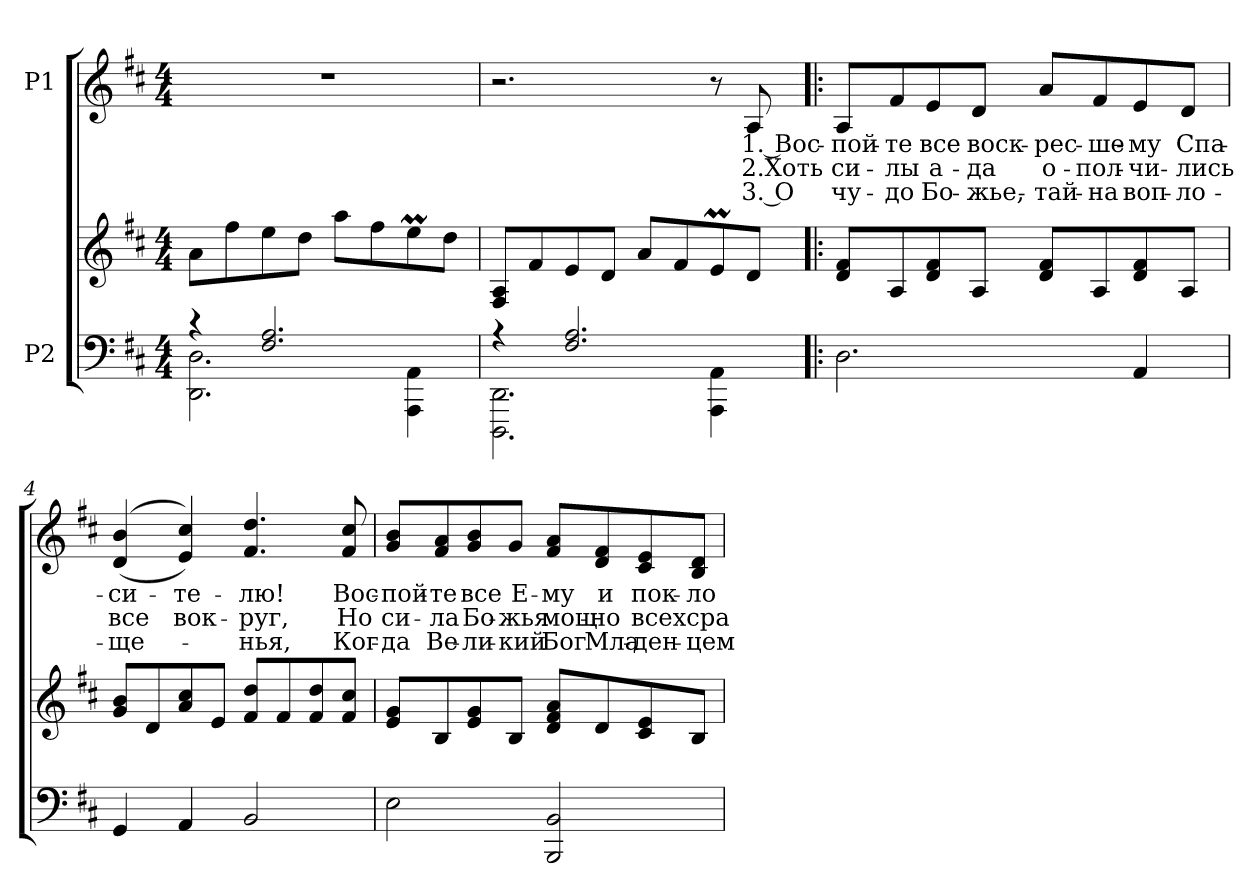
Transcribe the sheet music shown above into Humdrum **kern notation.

**kern	**kern	**kern	**text	**text	**text
*part2	*part2	*part1	*part1	*part1	*part1
*staff3	*staff2	*staff1	*staff1	*staff1	*staff1
*I"P2	*	*I"P1	*	*	*
!!LO:PB:g=z
*clefF4	*clefG2	*clefG2	*	*	*
*k[f#c#]	*k[f#c#]	*k[f#c#]	*	*	*
*D:	*D:	*D:	*	*	*
*M4/4	*M4/4	*M4/4	*	*	*
=1	=1	=1	=1	=1	=1
*^	*	*	*	*	*
4r	2.DDi\ 2.Di	8ai\L	1r	.	.	.
.	.	8ff#i\	.	.	.	.
2.F#i/ 2.Ai	.	8eei\	.	.	.	.
.	.	8ddi\J	.	.	.	.
.	.	8aai\L	.	.	.	.
.	.	8ff#i\	.	.	.	.
.	4AAAi\ 4AAi	8eeMi\	.	.	.	.
.	.	8ddi\J	.	.	.	.
=2	=2	=2	=2	=2	=2	=2
4r	2.DDDi\ 2.DDi	8F#i/ 8AiL	2.r	.	.	.
.	.	8f#i/	.	.	.	.
2.F#i/ 2.Ai	.	8ei/	.	.	.	.
.	.	8di/J	.	.	.	.
.	.	8ai/L	.	.	.	.
.	.	8f#i/	.	.	.	.
.	4AAAi\ 4AAi	8eMi/	8r	.	.	.
!	!	!	!	!LO:LY:b:color=#000000	!LO:LY:b:color=#000000	!LO:LY:b:color=#000000
.	.	8di/J	8Ai/	1. Вос-	2.Хоть	3. О
*v	*v	*	*	*	*	*
=3!|:	=3!|:	=3!|:	=3!|:	=3!|:	=3!|:
!	!	!	!LO:LY:b:color=#000000	!LO:LY:b:color=#000000	!LO:LY:b:color=#000000
2.Di\	8di/ 8f#iL	8Ai/L	-пой-	си-	чу-
!	!	!	!LO:LY:b:color=#000000	!LO:LY:b:color=#000000	!LO:LY:b:color=#000000
.	8Ai/	8f#i/	-те	-лы	-до
!	!	!	!LO:LY:b:color=#000000	!LO:LY:b:color=#000000	!LO:LY:b:color=#000000
.	8di/ 8f#i	8ei/	все	а-	Бо-
!	!	!	!LO:LY:b:color=#000000	!LO:LY:b:color=#000000	!LO:LY:b:color=#000000
.	8Ai/J	8di/J	воск-	-да	-жье,-
!	!	!	!LO:LY:b:color=#000000	!LO:LY:b:color=#000000	!LO:LY:b:color=#000000
.	8di/ 8f#iL	8ai/L	-рес-	о-	-тай-
!	!	!	!LO:LY:b:color=#000000	!LO:LY:b:color=#000000	!LO:LY:b:color=#000000
.	8Ai/	8f#i/	-ше-	-пол-	-на
!	!	!	!LO:LY:b:color=#000000	!LO:LY:b:color=#000000	!LO:LY:b:color=#000000
4AAi/	8di/ 8f#i	8ei/	-му	-чи-	воп-
!	!	!	!LO:LY:b:color=#000000	!LO:LY:b:color=#000000	!LO:LY:b:color=#000000
.	8Ai/J	8di/J	Спа-	-лись	-ло-
=4	=4	=4	=4	=4	=4
!	!	!	!LO:LY:b:color=#000000	!LO:LY:b:color=#000000	!LO:LY:b:color=#000000
4GGi/	8gi/ 8biL	((4di/ 4bi	-си-	все	-ще-
.	8di/	.	.	.	.
!	!	!	!LO:LY:b:color=#000000	!LO:LY:b:color=#000000	!
4AAi/	8ai/ 8cc#i	4ei/ 4cc#i))	-те-	вок-	.
.	8ei/J	.	.	.	.
!	!	!	!LO:LY:b:color=#000000	!LO:LY:b:color=#000000	!LO:LY:b:color=#000000
2BBi/	8f#i/ 8ddiL	4.f#i/ 4.ddi	-лю!	-руг,	-нья,
.	8f#i/	.	.	.	.
.	8f#i/ 8ddi	.	.	.	.
!	!	!	!LO:LY:b:color=#000000	!LO:LY:b:color=#000000	!LO:LY:b:color=#000000
.	8f#i/ 8cc#iJ	8f#i/ 8cc#i	Вос-	Но	Ког-
!!LO:LB:g=z
=5	=5	=5	=5	=5	=5
!	!	!	!LO:LY:b:color=#000000	!LO:LY:b:color=#000000	!LO:LY:b:color=#000000
2Ei\	8ei/ 8giL	8gi/ 8biL	-пой-	си-	-да
!	!	!	!LO:LY:b:color=#000000	!LO:LY:b:color=#000000	!LO:LY:b:color=#000000
.	8Bi/	8f#i/ 8ai	-те	-ла	Ве-
!	!	!	!LO:LY:b:color=#000000	!LO:LY:b:color=#000000	!LO:LY:b:color=#000000
.	8ei/ 8gi	8gi/ 8bi	все	Бо-	-ли-
!	!	!	!LO:LY:b:color=#000000	!LO:LY:b:color=#000000	!LO:LY:b:color=#000000
.	8Bi/J	8gi/J	Е-	-жья	-кий
!	!	!	!LO:LY:b:color=#000000	!LO:LY:b:color=#000000	!LO:LY:b:color=#000000
2BBBi/ 2BBi	8di/ 8f#i 8aiL	8f#i/ 8aiL	-му	мощ-	Бог
!	!	!	!LO:LY:b:color=#000000	!LO:LY:b:color=#000000	!LO:LY:b:color=#000000
.	8di/	8di/ 8f#i	и	-но	Мла-
!	!	!	!LO:LY:b:color=#000000	!LO:LY:b:color=#000000	!LO:LY:b:color=#000000
.	8c#i/ 8ei	8c#i/ 8ei	пок-	всех	-ден-
!	!	!	!LO:LY:b:color=#000000	!LO:LY:b:color=#000000	!LO:LY:b:color=#000000
.	8Bi/J	8Bi/ 8diJ	-ло-	сра-	-цем
=	=	=	=	=	=
*-	*-	*-	*-	*-	*-
